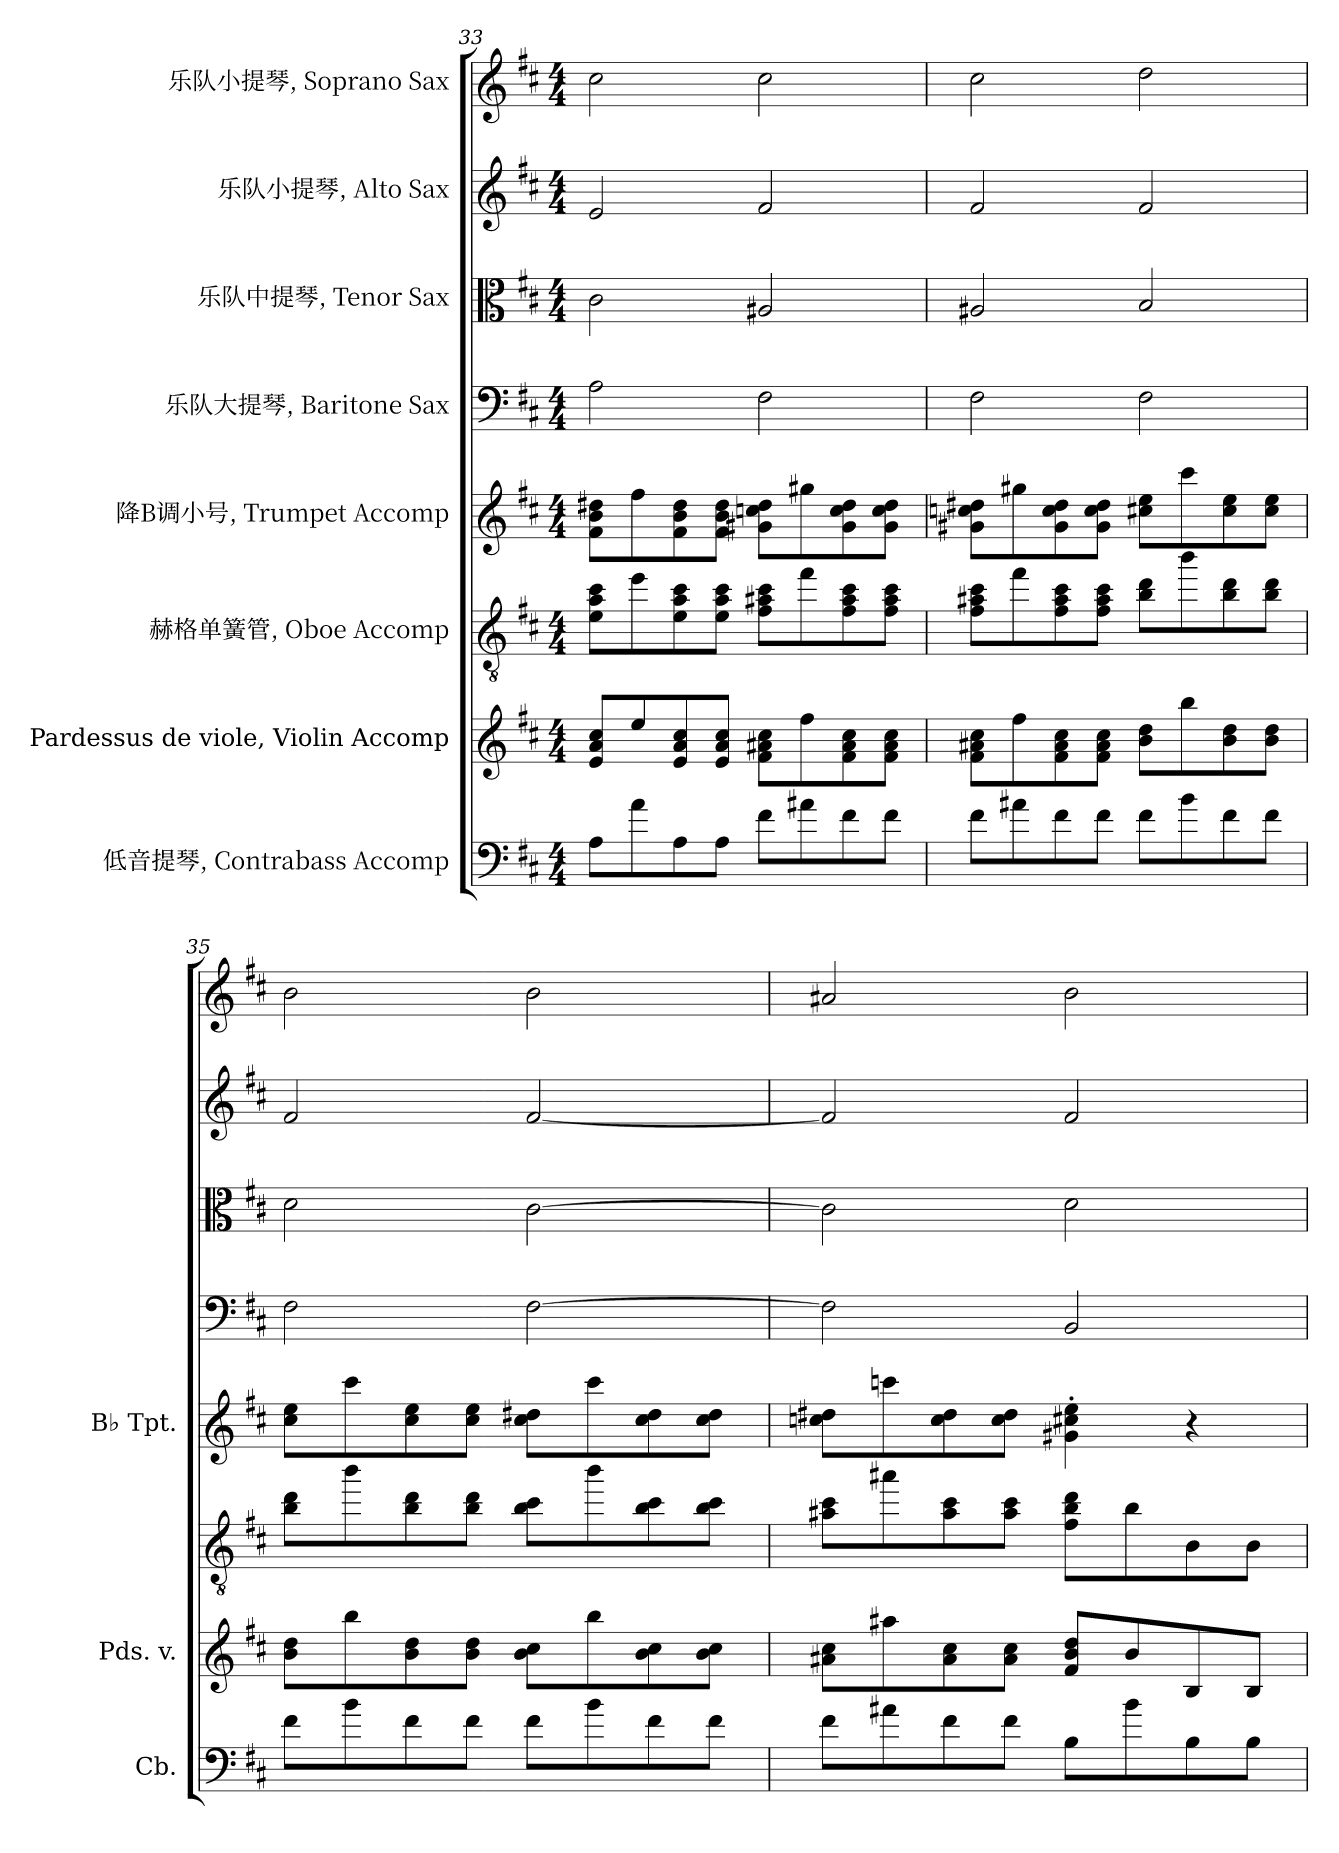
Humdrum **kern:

**kern	**kern	**kern	**kern	**kern	**kern	**kern	**kern
*part8	*part7	*part6	*part5	*part4	*part3	*part2	*part1
*staff8	*staff7	*staff6	*staff5	*staff4	*staff3	*staff2	*staff1
*I"低音提琴, Contrabass Accomp	*I"Pardessus de viole, Violin Accomp	*I"赫格单簧管, Oboe Accomp	*I"降B调小号, Trumpet Accomp	*I"乐队大提琴, Baritone Sax	*I"乐队中提琴, Tenor Sax	*I"乐队小提琴, Alto Sax	*I"乐队小提琴, Soprano Sax
*I'Cb.	*I'Pds. v.	*	*I'B♭ Tpt.	*	*	*	*
!!LO:PB:g=z
*clefF4	*clefG2	*clefGv2	*clefG2	*clefF4	*clefC3	*clefG2	*clefG2
*ITrd7c12	*	*	*ITrd1c2	*	*	*	*
*k[f#c#]	*k[f#c#]	*k[f#c#]	*k[]	*k[f#c#]	*k[f#c#]	*k[f#c#]	*k[f#c#]
*M4/4	*M4/4	*M4/4	*M4/4	*M4/4	*M4/4	*M4/4	*M4/4
=33	=33	=33	=33	=33	=33	=33	=33
8AA\L	8e/ 8a/ 8cc#/L	8e\ 8a\ 8cc#\L	8e\ 8a\ 8cc#X\L	2A\	2c#\	2e/	2cc#\
8A\	8ee/	8ee\	8ee\	.	.	.	.
8AA\	8e/ 8a/ 8cc#/	8e\ 8a\ 8cc#\	8e\ 8a\ 8cc#\	.	.	.	.
8AA\J	8e/ 8a/ 8cc#/J	8e\ 8a\ 8cc#\J	8e\ 8a\ 8cc#\J	.	.	.	.
8F#\L	8f#\ 8a#X\ 8cc#\L	8f#\ 8a#X\ 8cc#\L	8f#X\ 8b-X\ 8cc#\L	2F#\	2A#X/	2f#/	2cc#\
8A#X\	8ff#\	8ff#\	8ff#X\	.	.	.	.
8F#\	8f#\ 8a#\ 8cc#\	8f#\ 8a#\ 8cc#\	8f#\ 8b-\ 8cc#\	.	.	.	.
8F#\J	8f#\ 8a#\ 8cc#\J	8f#\ 8a#\ 8cc#\J	8f#\ 8b-\ 8cc#\J	.	.	.	.
=34	=34	=34	=34	=34	=34	=34	=34
8F#\L	8f#\ 8a#X\ 8cc#\L	8f#\ 8a#X\ 8cc#\L	8f#X\ 8b-X\ 8cc#X\L	2F#\	2A#X/	2f#/	2cc#\
8A#X\	8ff#\	8ff#\	8ff#X\	.	.	.	.
8F#\	8f#\ 8a#\ 8cc#\	8f#\ 8a#\ 8cc#\	8f#\ 8b-\ 8cc#\	.	.	.	.
8F#\J	8f#\ 8a#\ 8cc#\J	8f#\ 8a#\ 8cc#\J	8f#\ 8b-\ 8cc#\J	.	.	.	.
8F#\L	8b\ 8dd\L	8b\ 8dd\L	8bn\ 8dd\L	2F#\	2B/	2f#/	2dd\
8B\	8bb\	8bb\	8bb\	.	.	.	.
8F#\	8b\ 8dd\	8b\ 8dd\	8b\ 8dd\	.	.	.	.
8F#\J	8b\ 8dd\J	8b\ 8dd\J	8b\ 8dd\J	.	.	.	.
!!LO:PB:g=z
=35	=35	=35	=35	=35	=35	=35	=35
8F#\L	8b\ 8dd\L	8b\ 8dd\L	8b\ 8dd\L	2F#\	2d\	2f#/	2b\
8B\	8bb\	8bb\	8bb\	.	.	.	.
8F#\	8b\ 8dd\	8b\ 8dd\	8b\ 8dd\	.	.	.	.
8F#\J	8b\ 8dd\J	8b\ 8dd\J	8b\ 8dd\J	.	.	.	.
8F#\L	8b\ 8cc#\L	8b\ 8cc#\L	8b\ 8cc#X\L	[2F#\	[2c#\	[2f#/	2b\
8B\	8bb\	8bb\	8bb\	.	.	.	.
8F#\	8b\ 8cc#\	8b\ 8cc#\	8b\ 8cc#\	.	.	.	.
8F#\J	8b\ 8cc#\J	8b\ 8cc#\J	8b\ 8cc#\J	.	.	.	.
=36	=36	=36	=36	=36	=36	=36	=36
8F#\L	8a#X\ 8cc#\L	8a#X\ 8cc#\L	8b-X\ 8cc#X\L	2F#\]	2c#\]	2f#/]	2a#X/
8A#X\	8aa#X\	8aa#X\	8bb-X\	.	.	.	.
8F#\	8a#\ 8cc#\	8a#\ 8cc#\	8b-\ 8cc#\	.	.	.	.
8F#\J	8a#\ 8cc#\J	8a#\ 8cc#\J	8b-\ 8cc#\J	.	.	.	.
8BB\L	8f#/ 8b/ 8dd/L	8f#\ 8b\ 8dd\L	4f#X\' 4bn\' 4dd\'	2BB/	2d\	2f#/	2b\
8B\	8b/	8b\	.	.	.	.	.
8BB\	8B/	8B\	4r	.	.	.	.
8BB\J	8B/J	8B\J	.	.	.	.	.
=	=	=	=	=	=	=	=
*-	*-	*-	*-	*-	*-	*-	*-
